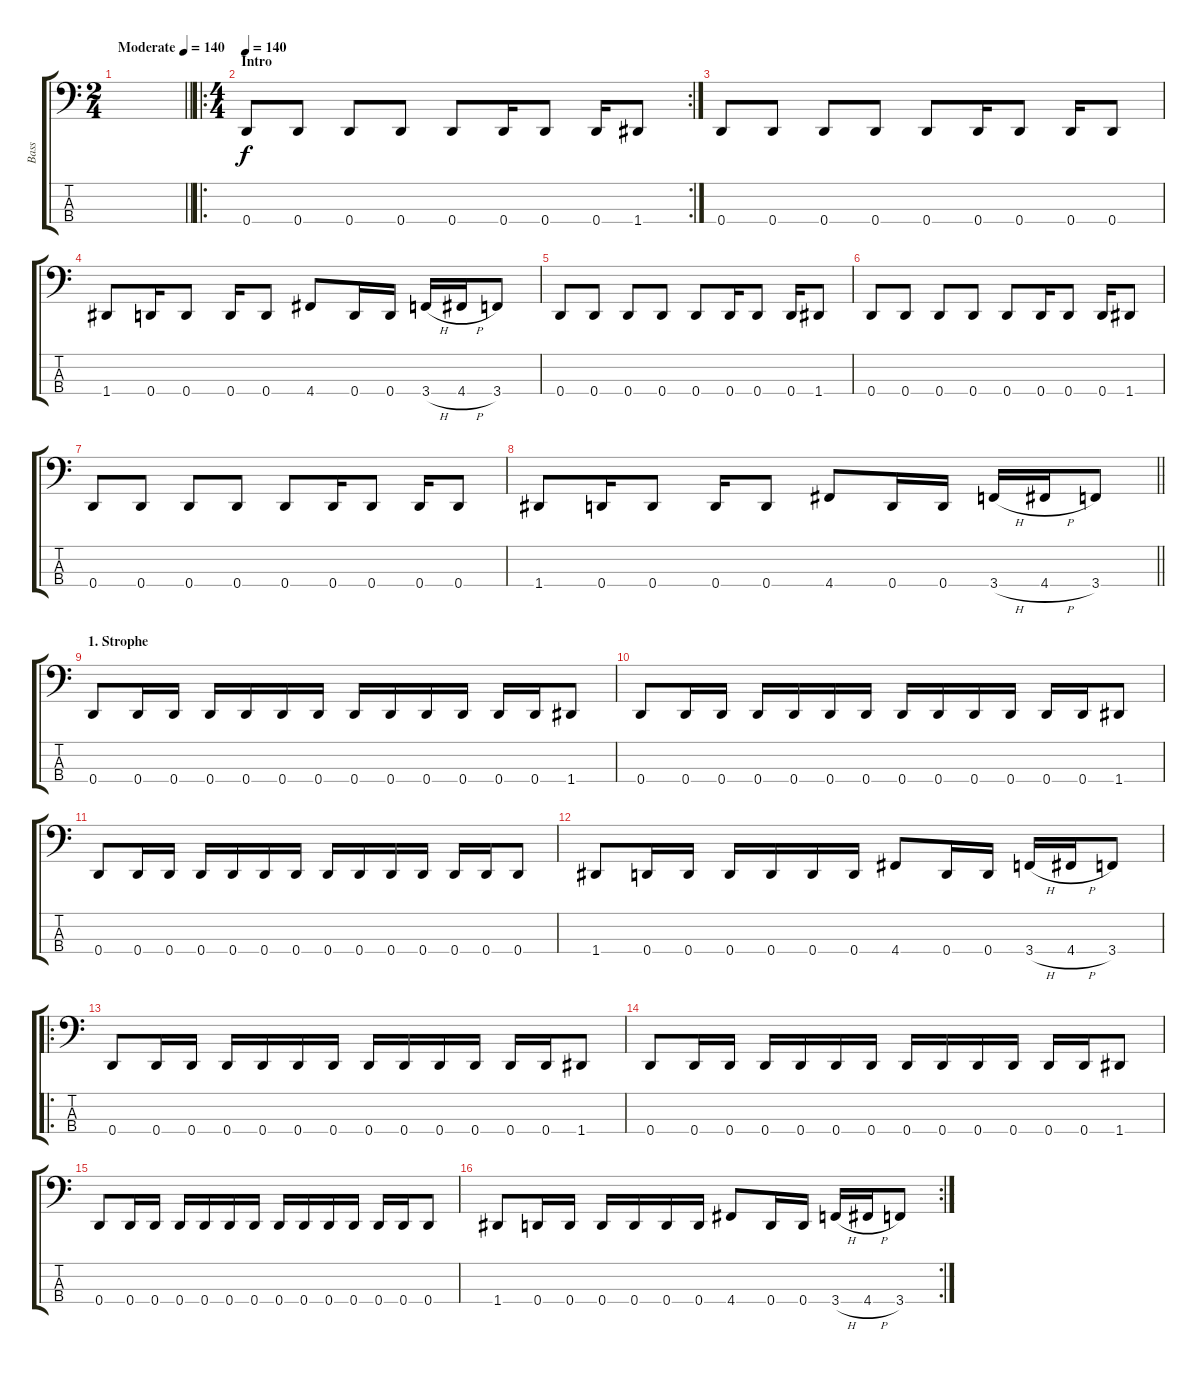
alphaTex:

\track ("Bass" "Bass") {instrument electricbassfinger}
\staff {score tabs}
\tuning (G2 D2 A1 D1) {hide}
\ts (2 4)
\tempo (140 "Moderate")
\tempo 160
\tempo (140 "Moderate")
\clef f4
\barLineRight lightlight
\ks c
|
\ro
\rc 2
\ts (4 4)
\section ("" "Intro")
\tempo 140
0.4.8 0.4.8 0.4.8 0.4.8 0.4.8 0.4.16 0.4.8 0.4.16 1.4.8 |
0.4.8 0.4.8 0.4.8 0.4.8 0.4.8 0.4.16 0.4.8 0.4.16 0.4.8 |
1.4.8 0.4.16 0.4.8 0.4.16 0.4.8 4.4.8 0.4.16 0.4.16 3.4{h}.16 4.4{h}.16 3.4.8 |
0.4.8 0.4.8 0.4.8 0.4.8 0.4.8 0.4.16 0.4.8 0.4.16 1.4.8 |
0.4.8 0.4.8 0.4.8 0.4.8 0.4.8 0.4.16 0.4.8 0.4.16 1.4.8 |
0.4.8 0.4.8 0.4.8 0.4.8 0.4.8 0.4.16 0.4.8 0.4.16 0.4.8 |
\barLineRight lightlight
1.4.8 0.4.16 0.4.8 0.4.16 0.4.8 4.4.8 0.4.16 0.4.16 3.4{h}.16 4.4{h}.16 3.4.8 |
\section ("" "1. Strophe")
0.4.8 0.4.16 0.4.16 0.4.16 0.4.16 0.4.16 0.4.16 0.4.16 0.4.16 0.4.16 0.4.16 0.4.16 0.4.16 1.4.8 |
0.4.8 0.4.16 0.4.16 0.4.16 0.4.16 0.4.16 0.4.16 0.4.16 0.4.16 0.4.16 0.4.16 0.4.16 0.4.16 1.4.8 |
0.4.8 0.4.16 0.4.16 0.4.16 0.4.16 0.4.16 0.4.16 0.4.16 0.4.16 0.4.16 0.4.16 0.4.16 0.4.16 0.4.8 |
1.4.8 0.4.16 0.4.16 0.4.16 0.4.16 0.4.16 0.4.16 4.4.8 0.4.16 0.4.16 3.4{h}.16 4.4{h}.16 3.4.8 |
\ro
0.4.8 0.4.16 0.4.16 0.4.16 0.4.16 0.4.16 0.4.16 0.4.16 0.4.16 0.4.16 0.4.16 0.4.16 0.4.16 1.4.8 |
0.4.8 0.4.16 0.4.16 0.4.16 0.4.16 0.4.16 0.4.16 0.4.16 0.4.16 0.4.16 0.4.16 0.4.16 0.4.16 1.4.8 |
0.4.8 0.4.16 0.4.16 0.4.16 0.4.16 0.4.16 0.4.16 0.4.16 0.4.16 0.4.16 0.4.16 0.4.16 0.4.16 0.4.8 |
\rc 2
1.4.8 0.4.16 0.4.16 0.4.16 0.4.16 0.4.16 0.4.16 4.4.8 0.4.16 0.4.16 3.4{h}.16 4.4{h}.16 3.4.8
